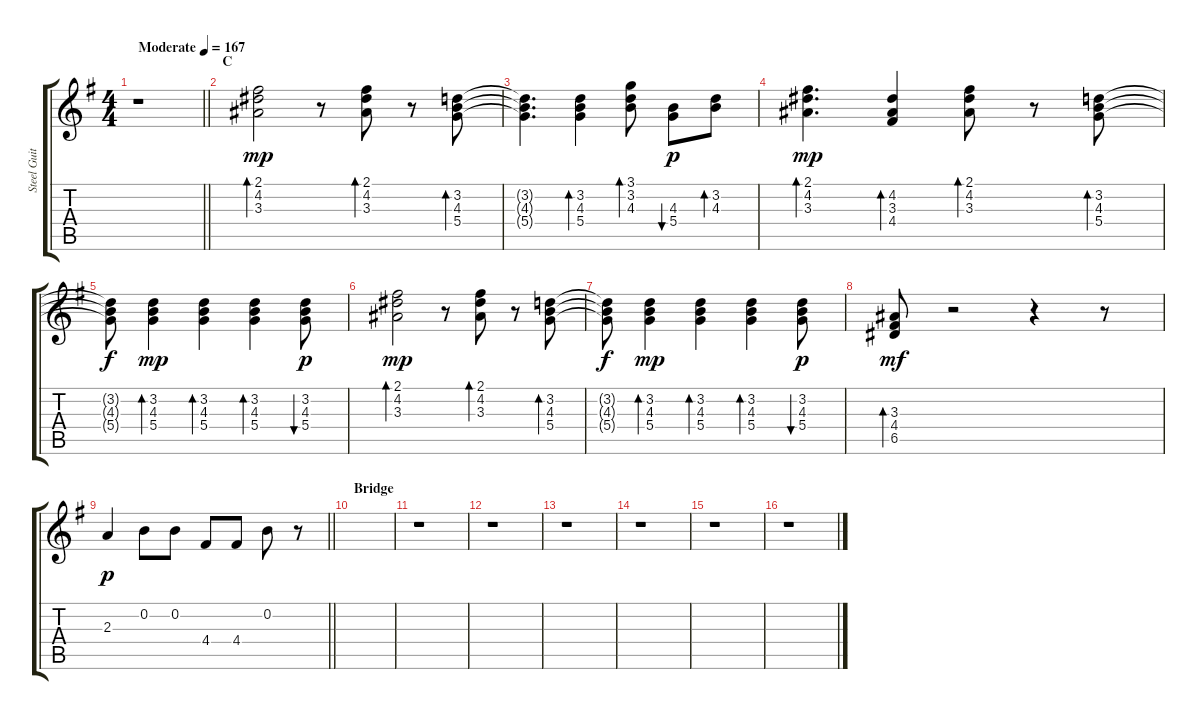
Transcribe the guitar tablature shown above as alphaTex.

\track ("Steel Guitar (L)" "Steel Guit") {instrument acousticguitarsteel}
\staff {score tabs}
\tuning (E4 B3 G3 D3 A2 E2) {hide}
\ts (4 4)
\tempo (167 "Moderate")
\clef g2
\barLineRight lightlight
\ks g
r.1{dy mp instrument acousticguitarsteel} |
\section ("" "C")
(2.1 4.2 3.3).2{bd 60} r.8 (2.1 4.2 3.3).8{bd 60} r.8 (3.2 4.3 5.4).8{bd 60} |
(3.2{t} 4.3{t} 5.4{t}).4{d} (3.2 4.3 5.4).4{bd 60} (3.1 3.2 4.3).8{bd 60} (4.3 5.4).8{bu 60 dy p} (3.2 4.3).8{bd 60} |
(2.1 4.2 3.3).4{d bd 60 dy mp} (4.2 3.3 4.4).4{bd 60} (2.1 4.2 3.3).8{bd 60} r.8 (3.2 4.3 5.4).8{bd 60} |
(3.2{t} 4.3{t} 5.4{t}).8{dy f} (3.2 4.3 5.4).4{bd 60 dy mp} (3.2 4.3 5.4).4{bd 60} (3.2 4.3 5.4).4{bd 60} (3.2 4.3 5.4).8{bu 60 dy p} |
(2.1 4.2 3.3).2{bd 60 dy mp} r.8 (2.1 4.2 3.3).8{bd 60} r.8 (3.2 4.3 5.4).8{bd 60} |
(3.2{t} 4.3{t} 5.4{t}).8{dy f} (3.2 4.3 5.4).4{bd 60 dy mp} (3.2 4.3 5.4).4{bd 60} (3.2 4.3 5.4).4{bd 60} (3.2 4.3 5.4).8{bu 60 dy p} |
(3.3 4.4 6.5).8{bd 60 dy mf} r.2 r.4 r.8 |
\barLineRight lightlight
2.3.4{dy p} 0.2.8 0.2.8 4.4.8 4.4.8 0.2.8 r.8 |
\section ("" "Bridge")
|
r.1 |
r.1 |
r.1 |
r.1 |
r.1 |
r.1
